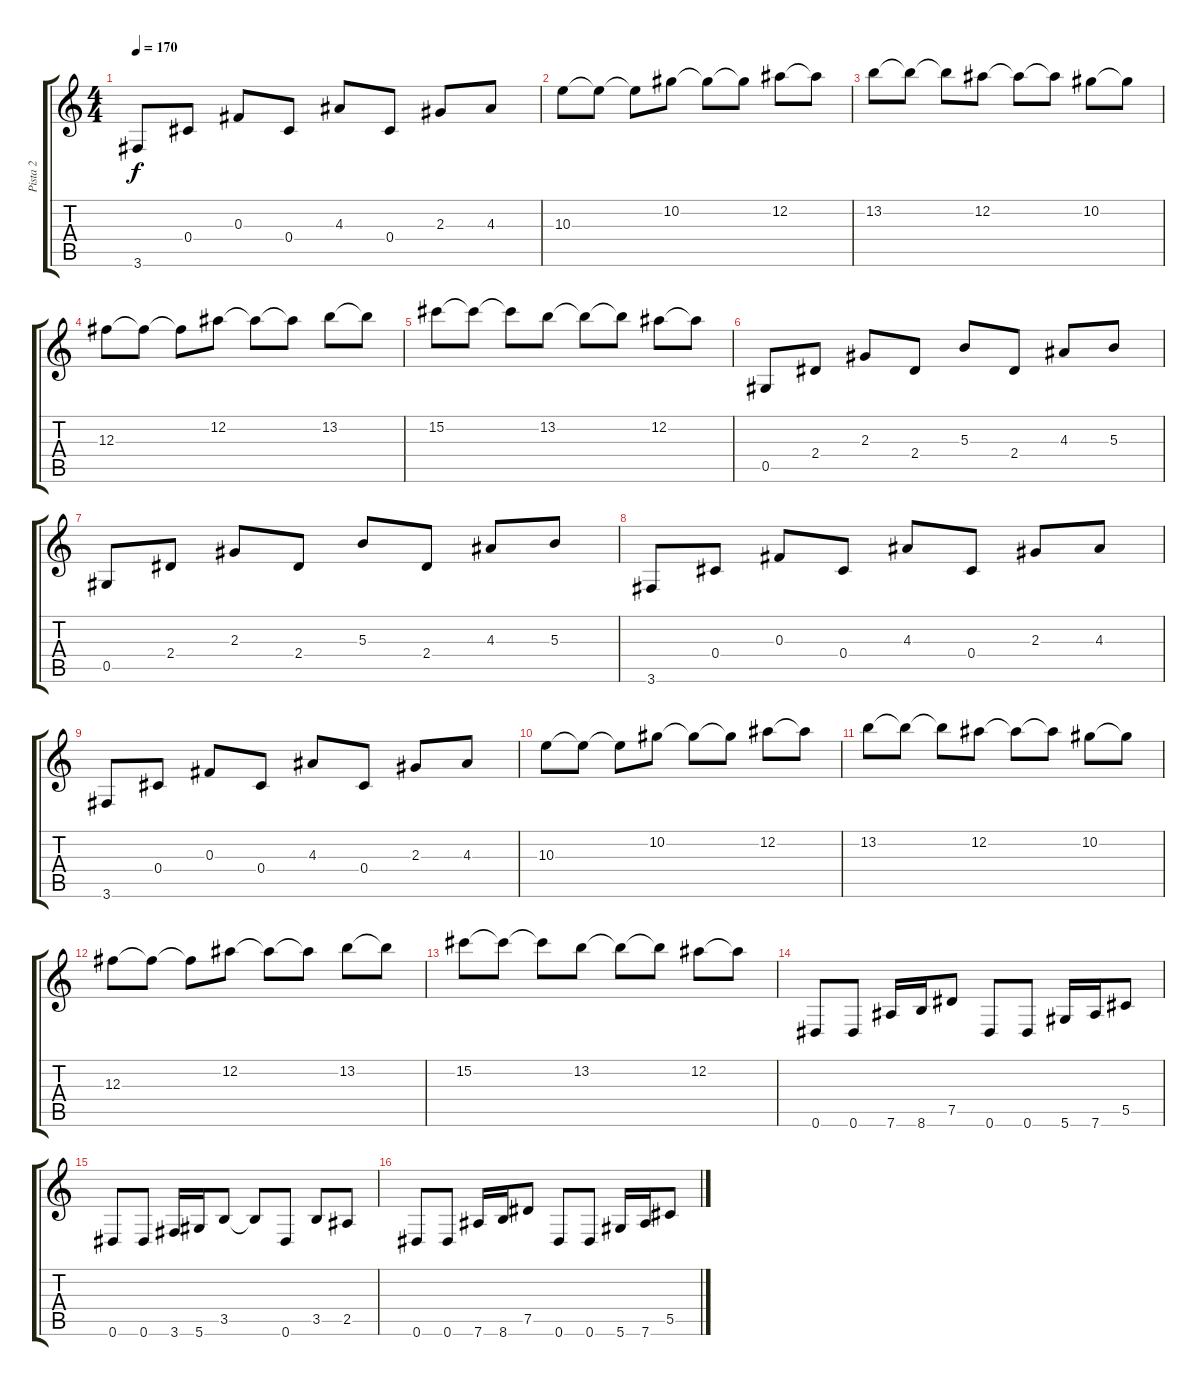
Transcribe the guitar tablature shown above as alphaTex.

\track ("Pista 2" "Pista 2") {instrument distortionguitar}
\staff {score tabs}
\tuning (Eb4 Bb3 Gb3 Db3 Ab2 Eb2) {hide}
\ts (4 4)
\tempo 170
\clef g2
\ks c
3.6.8{dy f instrument stringensemble1} 0.4.8 0.3.8 0.4.8 4.3.8 0.4.8 2.3.8 4.3.8 |
10.3.8 10.3{t}.8 10.3{t}.8 10.2.8 10.2{t}.8 10.2{t}.8 12.2.8 12.2{t}.8 |
13.2.8 13.2{t}.8 13.2{t}.8 12.2.8 12.2{t}.8 12.2{t}.8 10.2.8 10.2{t}.8 |
12.3.8 12.3{t}.8 12.3{t}.8 12.2.8 12.2{t}.8 12.2{t}.8 13.2.8 13.2{t}.8 |
15.2.8 15.2{t}.8 15.2{t}.8 13.2.8 13.2{t}.8 13.2{t}.8 12.2.8 12.2{t}.8 |
0.5.8{instrument stringensemble1} 2.4.8 2.3.8 2.4.8 5.3.8 2.4.8 4.3.8 5.3.8 |
0.5.8{instrument stringensemble1} 2.4.8 2.3.8 2.4.8 5.3.8 2.4.8 4.3.8 5.3.8 |
3.6.8{instrument stringensemble1} 0.4.8 0.3.8 0.4.8 4.3.8 0.4.8 2.3.8 4.3.8 |
3.6.8{instrument stringensemble1} 0.4.8 0.3.8 0.4.8 4.3.8 0.4.8 2.3.8 4.3.8 |
10.3.8 10.3{t}.8 10.3{t}.8 10.2.8 10.2{t}.8 10.2{t}.8 12.2.8 12.2{t}.8 |
13.2.8 13.2{t}.8 13.2{t}.8 12.2.8 12.2{t}.8 12.2{t}.8 10.2.8 10.2{t}.8 |
12.3.8 12.3{t}.8 12.3{t}.8 12.2.8 12.2{t}.8 12.2{t}.8 13.2.8 13.2{t}.8 |
15.2.8 15.2{t}.8 15.2{t}.8 13.2.8 13.2{t}.8 13.2{t}.8 12.2.8 12.2{t}.8 |
0.6.8{instrument distortionguitar} 0.6.8 7.6.16 8.6.16 7.5.8 0.6.8 0.6.8 5.6.16 7.6.16 5.5.8 |
0.6.8 0.6.8 3.6.16 5.6.16 3.5.8 3.5{t}.8 0.6.8 3.5.8 2.5.8 |
0.6.8 0.6.8 7.6.16 8.6.16 7.5.8 0.6.8 0.6.8 5.6.16 7.6.16 5.5.8
